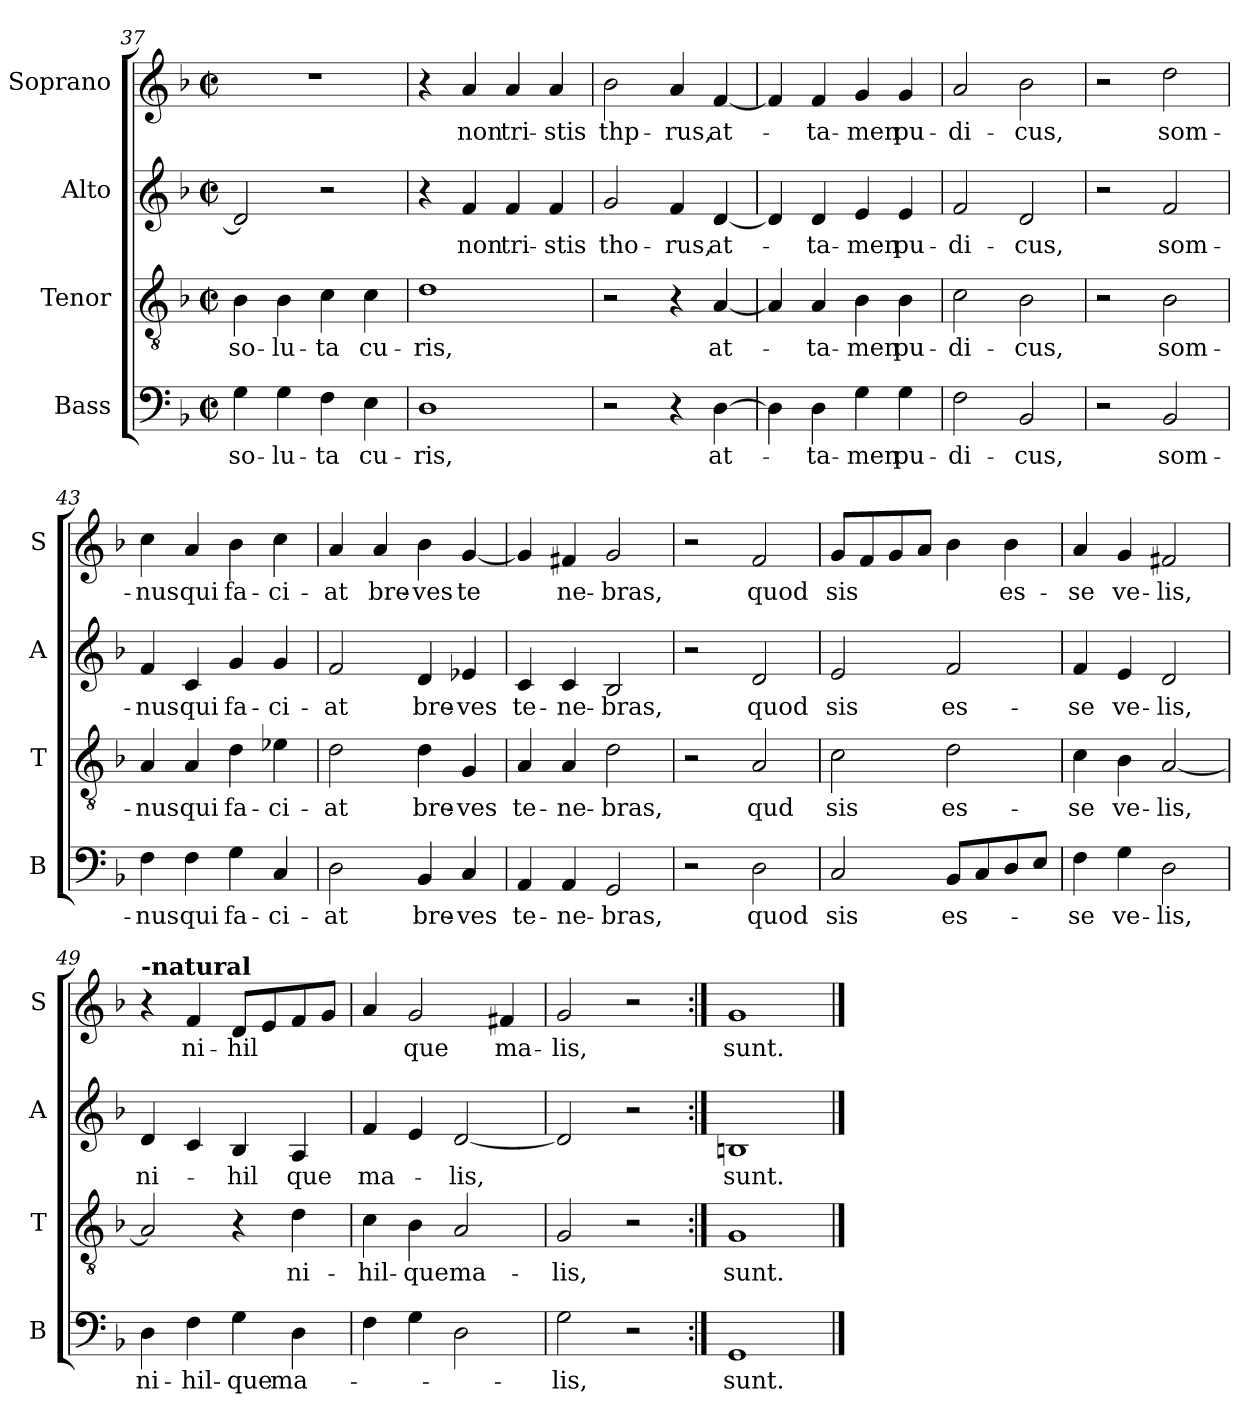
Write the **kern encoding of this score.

**kern	**text	**kern	**text	**kern	**text	**kern	**text
*part4	*part4	*part3	*part3	*part2	*part2	*part1	*part1
*staff4	*staff4	*staff3	*staff3	*staff2	*staff2	*staff1	*staff1
*I"Bass	*	*I"Tenor	*	*I"Alto	*	*I"Soprano	*
*I'B	*	*I'T	*	*I'A	*	*I'S	*
*clefF4	*	*clefGv2	*	*clefG2	*	*clefG2	*
*k[b-]	*	*k[b-]	*	*k[b-]	*	*k[b-]	*
*F:	*	*F:	*	*F:	*	*F:	*
*M2/2	*	*M2/2	*	*M2/2	*	*M2/2	*
*met(c|)	*	*met(c|)	*	*met(c|)	*	*met(c|)	*
=37	=37	=37	=37	=37	=37	=37	=37
4G\	so-	4B-\	so-	2d/]	.	1r	.
4G\	-lu-	4B-\	-lu-	.	.	.	.
4F\	-ta	4c\	-ta	2r	.	.	.
4E\	cu-	4c\	cu-	.	.	.	.
=38	=38	=38	=38	=38	=38	=38	=38
1D	-ris,	1d	-ris,	4r	.	4r	.
.	.	.	.	4f/	non	4a/	non
.	.	.	.	4f/	tri-	4a/	tri-
.	.	.	.	4f/	-stis	4a/	-stis
=39	=39	=39	=39	=39	=39	=39	=39
2r	.	2r	.	2g/	tho-	2b-\	thp-
4r	.	4r	.	4f/	-rus,	4a/	-rus,
[4D\	at-	[4A/	at-	[4d/	at-	[4f/	at-
!!LO:LB:g=z
=40	=40	=40	=40	=40	=40	=40	=40
4D\]	.	4A/]	.	4d/]	.	4f/]	.
4D\	-ta-	4A/	-ta-	4d/	-ta-	4f/	-ta-
4G\	-men	4B-\	-men	4e/	-men	4g/	-men
4G\	pu-	4B-\	pu-	4e/	pu-	4g/	pu-
=41	=41	=41	=41	=41	=41	=41	=41
2F\	-di-	2c\	-di-	2f/	-di-	2a/	-di-
2BB-/	-cus,	2B-\	-cus,	2d/	-cus,	2b-\	-cus,
=42	=42	=42	=42	=42	=42	=42	=42
2r	.	2r	.	2r	.	2r	.
2BB-/	som-	2B-\	som-	2f/	som-	2dd\	som-
=43	=43	=43	=43	=43	=43	=43	=43
4F\	-nus	4A/	-nus	4f/	-nus	4cc\	-nus
4F\	qui	4A/	qui	4c/	qui	4a/	qui
4G\	fa-	4d\	fa-	4g/	fa-	4b-\	fa-
4C/	-ci-	4e-X\	-ci-	4g/	-ci-	4cc\	-ci-
=44	=44	=44	=44	=44	=44	=44	=44
2D\	-at	2d\	-at	2f/	-at	4a/	-at
.	.	.	.	.	.	4a/	bre-
4BB-/	bre-	4d\	bre-	4d/	bre-	4b-\	-ves
4C/	-ves	4G/	-ves	4e-X/	-ves	[4g/	te
=45	=45	=45	=45	=45	=45	=45	=45
4AA/	te-	4A/	te-	4c/	te-	4g/]	.
4AA/	-ne-	4A/	-ne-	4c/	-ne-	4f#X/	ne-
2GG/	-bras,	2d\	-bras,	2B-/	-bras,	2g/	-bras,
!!LO:LB:g=z
=46	=46	=46	=46	=46	=46	=46	=46
2r	.	2r	.	2r	.	2r	.
2D\	quod	2A/	qud	2d/	quod	2f/	quod
=47	=47	=47	=47	=47	=47	=47	=47
2C/	sis	2c\	sis	2e/	sis	8g/L	sis
.	.	.	.	.	.	8f/	.
.	.	.	.	.	.	8g/	.
.	.	.	.	.	.	8a/J	.
8BB-/L	es-	2d\	es-	2f/	es-	4b-\	.
8C/	.	.	.	.	.	.	.
8D/	.	.	.	.	.	4b-\	es-
8E/J	.	.	.	.	.	.	.
=48	=48	=48	=48	=48	=48	=48	=48
4F\	-se	4c\	-se	4f/	-se	4a/	-se
4G\	ve-	4B-\	ve-	4e/	ve-	4g/	ve-
2D\	-lis,	[2A/	-lis,	2d/	-lis,	2f#X/	-lis,
=49	=49	=49	=49	=49	=49	=49	=49
!	!	!	!	!	!	!LO:TX:a:B:t=-natural	!
4D\	ni-	2A/]	.	4d/	ni-	4r	.
4F\	-hil-	.	.	4c/	.	4f/	ni-
4G\	-que	4r	.	4B-/	-hil	8d/L	-hil
.	.	.	.	.	.	8e/	.
4D\	ma-	4d\	ni-	4A/	que	8f/	.
.	.	.	.	.	.	8g/J	.
=50	=50	=50	=50	=50	=50	=50	=50
4F\	.	4c\	-hil-	4f/	ma-	4a/	.
4G\	.	4B-\	-que	4e/	.	2g/	que
2D\	.	2A/	ma-	[2d/	-lis,	.	.
.	.	.	.	.	.	4f#X/	ma-
=51	=51	=51	=51	=51	=51	=51	=51
2G\	-lis,	2G/	-lis,	2d/]	.	2g/	-lis,
2r	.	2r	.	2r	.	2r	.
=52:|!	=52:|!	=52:|!	=52:|!	=52:|!	=52:|!	=52:|!	=52:|!
1GG	sunt.	1G	sunt.	1Bn	sunt.	1g	sunt.
==	==	==	==	==	==	==	==
*-	*-	*-	*-	*-	*-	*-	*-
